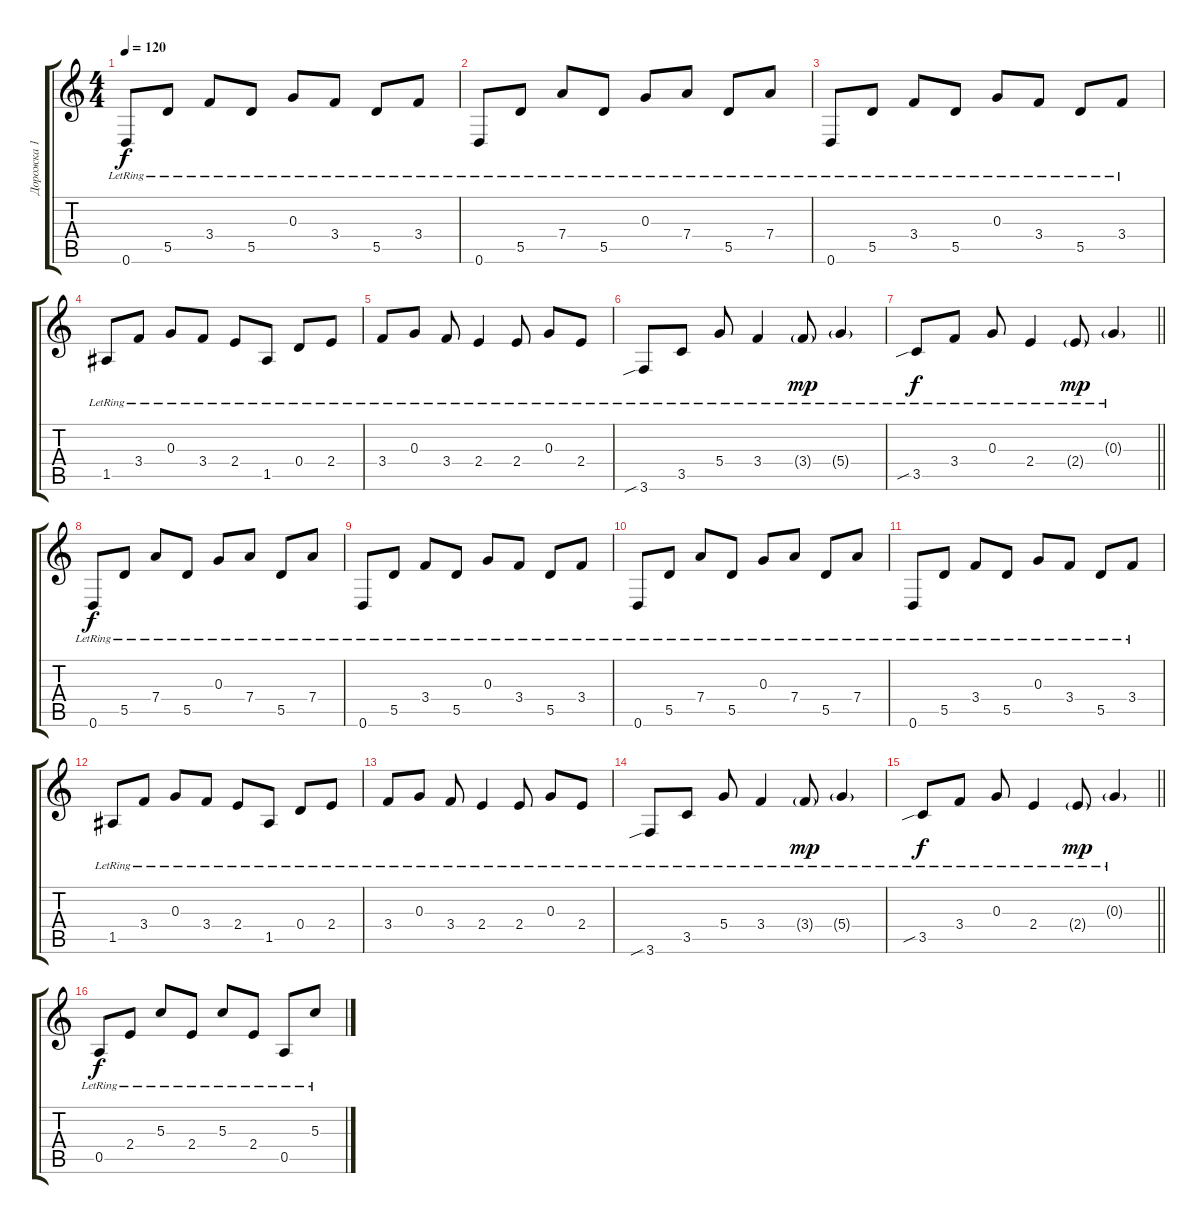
\track ("Дорожка 1" "Дорожка 1") {instrument acousticguitarsteel}
\staff {score tabs}
\tuning (E4 B3 G3 D3 A2 D2) {hide}
\ts (4 4)
\tempo 120
\clef g2
\ks c
0.6{lr}.8{dy f} 5.5{lr}.8 3.4{lr}.8 5.5{lr}.8 0.3{lr}.8 3.4{lr}.8 5.5{lr}.8 3.4{lr}.8 |
0.6{lr}.8 5.5{lr}.8 7.4{lr}.8 5.5{lr}.8 0.3{lr}.8 7.4{lr}.8 5.5{lr}.8 7.4{lr}.8 |
0.6{lr}.8 5.5{lr}.8 3.4{lr}.8 5.5{lr}.8 0.3{lr}.8 3.4{lr}.8 5.5{lr}.8 3.4{lr}.8 |
1.5{lr}.8 3.4{lr}.8 0.3{lr}.8 3.4{lr}.8 2.4{lr}.8 1.5{lr}.8 0.4{lr}.8 2.4{lr}.8 |
3.4{lr}.8 0.3{lr}.8 3.4{lr}.8 2.4{lr}.4 2.4{lr}.8 0.3{lr}.8 2.4{lr}.8 |
3.6{sib lr}.8 3.5{lr}.8 5.4{lr}.8 3.4{lr}.4 3.4{g lr}.8{dy mp} 5.4{g lr}.4 |
\barLineRight lightlight
3.5{sib lr}.8{dy f} 3.4{lr}.8 0.3{lr}.8 2.4{lr}.4 2.4{g lr}.8{dy mp} 0.3{g lr}.4 |
0.6{lr}.8{dy f} 5.5{lr}.8 7.4{lr}.8 5.5{lr}.8 0.3{lr}.8 7.4{lr}.8 5.5{lr}.8 7.4{lr}.8 |
0.6{lr}.8 5.5{lr}.8 3.4{lr}.8 5.5{lr}.8 0.3{lr}.8 3.4{lr}.8 5.5{lr}.8 3.4{lr}.8 |
0.6{lr}.8 5.5{lr}.8 7.4{lr}.8 5.5{lr}.8 0.3{lr}.8 7.4{lr}.8 5.5{lr}.8 7.4{lr}.8 |
0.6{lr}.8 5.5{lr}.8 3.4{lr}.8 5.5{lr}.8 0.3{lr}.8 3.4{lr}.8 5.5{lr}.8 3.4{lr}.8 |
1.5{lr}.8 3.4{lr}.8 0.3{lr}.8 3.4{lr}.8 2.4{lr}.8 1.5{lr}.8 0.4{lr}.8 2.4{lr}.8 |
3.4{lr}.8 0.3{lr}.8 3.4{lr}.8 2.4{lr}.4 2.4{lr}.8 0.3{lr}.8 2.4{lr}.8 |
3.6{sib lr}.8 3.5{lr}.8 5.4{lr}.8 3.4{lr}.4 3.4{g lr}.8{dy mp} 5.4{g lr}.4 |
\barLineRight lightlight
3.5{sib lr}.8{dy f} 3.4{lr}.8 0.3{lr}.8 2.4{lr}.4 2.4{g lr}.8{dy mp} 0.3{g lr}.4 |
0.5{lr}.8{dy f} 2.4{lr}.8 5.3{lr}.8 2.4{lr}.8 5.3{lr}.8 2.4{lr}.8 0.5{lr}.8 5.3{lr}.8
